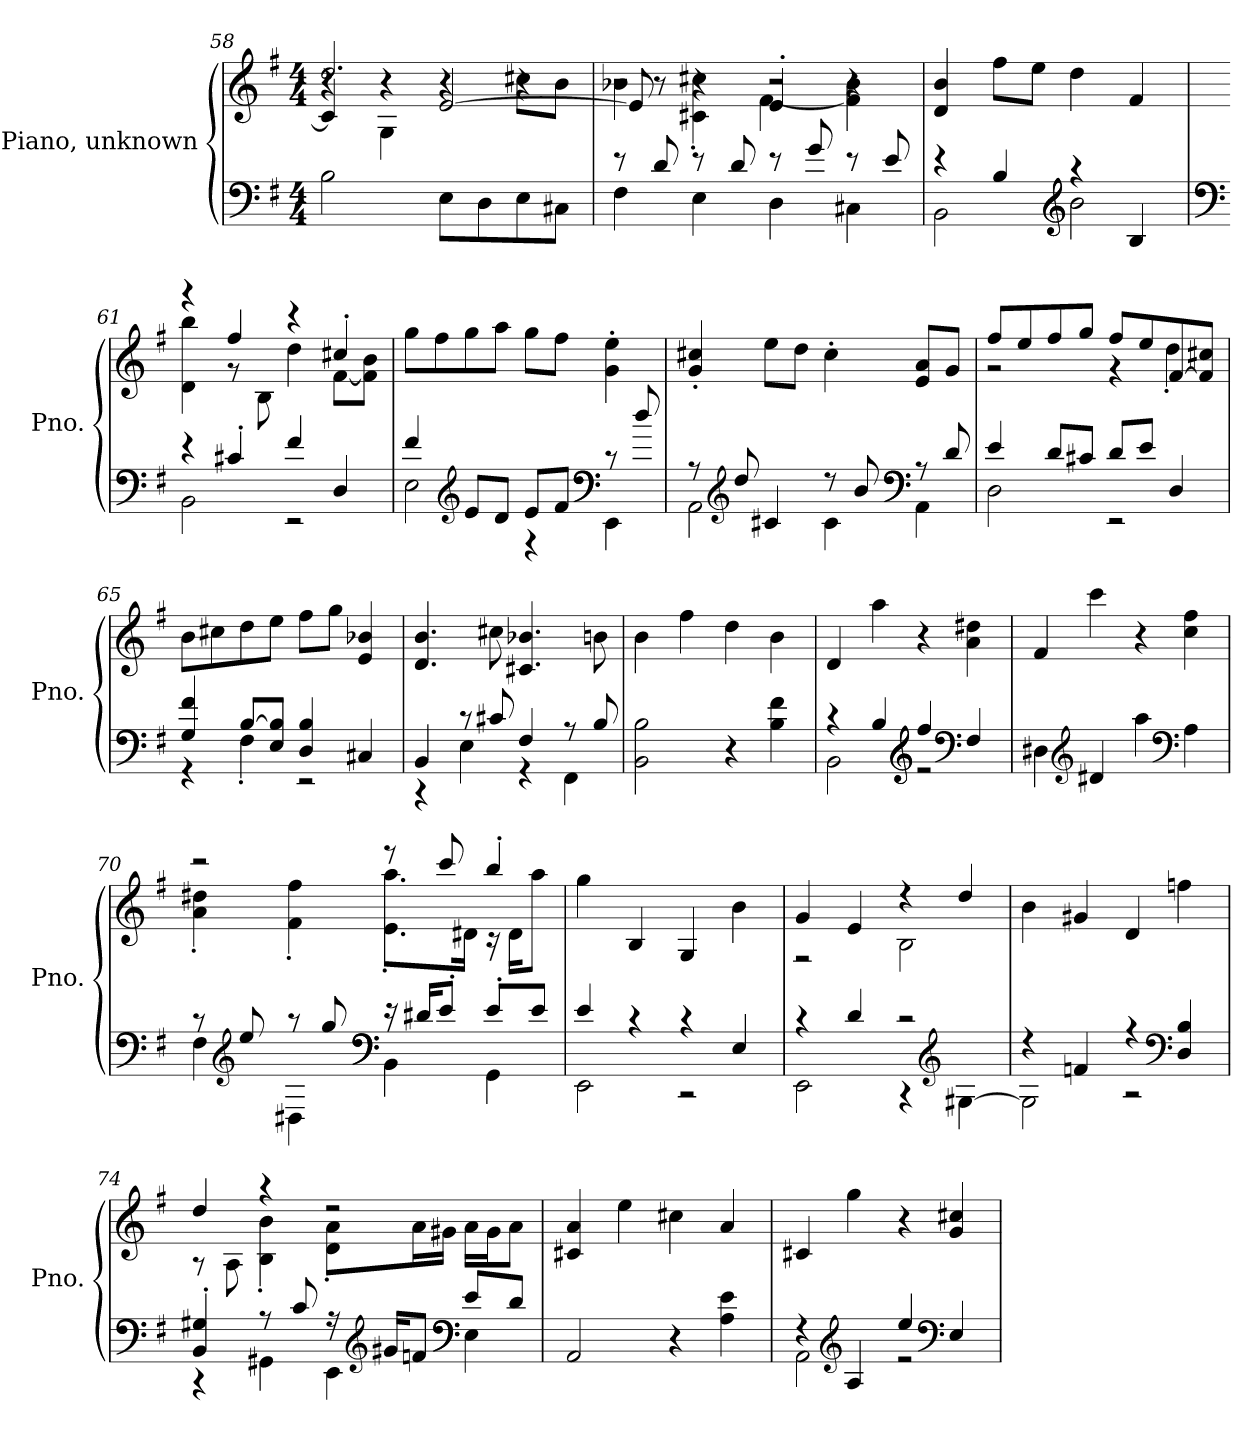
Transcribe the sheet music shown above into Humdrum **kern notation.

**kern	**kern
*part1	*part1
*staff2	*staff1
*I"Piano, unknown	*
*I'Pno.	*
*clefF4	*clefG2
*k[f#]	*k[f#]
*M4/4	*M4/4
=58	=58
*	*^
*	*	*^
2B\	2.dd/	4r	4c#/]
.	.	4G\	4r
8E\L	.	4r	[2e/
8D\	.	.	.
8E\	4r	8cc#X\L	.
8C#X\J	.	8b\J	.
!!LO:LB:g=z	!!	!!
=59	=59	=59	=59
*^	*	*	*
8r	4F#\	2r	4b-X\	8e/]
8d/	.	.	.	8r
8r	4E\	.	4c#X\' 4cc#X\'	4r
8d/	.	.	.	.
8r	4D\	4e'/	[4f#\	2r
8g/	.	.	.	.
8r	4C#X\	4r	4f#\] 4b-\	.
8e/	.	.	.	.
*	*	*v	*v	*v
=60	=60	=60
4r	2BB\	4d/ 4b/
4B/	.	8ff#\L
.	.	8ee\J
*clefG2	*	*
4r	2b\	4dd\
4B/	.	4f#/
=61	=61	=61
*clefF4	*	*
*	*	*^
4r	2BB\	4r	4d\ 4bb\
4c#X'/	.	4ff#/	8r
.	.	.	8B\
4f#/	2r	4r	4dd\
4D/	.	4cc#X'/	[8f#\L
.	.	.	8f#\] 8b\J
*	*	*v	*v
=62	=62	=62
4f#/	2E\	8gg\L
.	.	8ff#\
*clefG2	*	*
8e/L	.	8gg\
8d/J	.	8aa\J
8e/L	4r	8gg\L
8f#/J	.	8ff#\J
*clefF4	*	*
8r	4EE\	4g\' 4ee\'
8dd/	.	.
!!LO:LB:g=z
=63	=63	=63
8r	2AA\	4g/' 4cc#X/'
*clefG2	*	*
8dd/	.	.
4c#X/	.	8ee\L
.	.	8dd\J
8r	4c#\	4cc#'\
8b/	.	.
*clefF4	*	*
8r	4AA\	8e/ 8a/L
8d/	.	8g/J
=64	=64	=64
*	*	*^
4e/	2D\	8ff#/L	2r
.	.	8ee/	.
8d/L	.	8ff#/	.
8c#X/J	.	8gg/J	.
8d/L	2r	8ff#/L	4r
8e/J	.	8ee/	.
4D/	.	[8f#/	4dd'\
.	.	8f#/] 8cc#X/J	.
*	*	*v	*v
=65	=65	=65
4G/ 4f#/	4r	8b\L
.	.	8cc#X\
[8B/L	4F#'\	8dd\
8E/ 8B/]J	.	8ee\J
4D/ 4B/	2r	8ff#\L
.	.	8gg\J
4C#X/	.	4e/ 4b-X/
!!LO:LB:g=z
=66	=66	=66
4BB/	4r	4.d/ 4.b/
8r	4E\	.
8c#X/	.	8cc#X\
4F#/	4r	4.c#X/ 4.b-X/
8r	4FF#\	.
8B/	.	8bn\
*v	*v	*
=67	=67
2BB\ 2B\	4b\
.	4ff#\
4r	4dd\
4B\ 4f#\	4b\
=68	=68
*^	*
4r	2BB\	4d/
4B/	.	4aa\
*clefG2	*	*
4ff#/	2r	4r
*clefF4	*	*
4F#/	.	4a\ 4dd#X\
*v	*v	*
=69	=69
4D#X\	4f#/
*clefG2	*
4d#X/	4ccc\
4aa\	4r
*clefF4	*
4A\	4cc\ 4ff#\
!!LO:PB:g=z
=70	=70
*^	*^
8r	4F#\	2r	4a\' 4dd#X\'
*clefG2	*	*	*
8ee/	.	.	.
8r	4D#X\	.	4f#\' 4ff#\'
8gg/	.	.	.
*clefF4	*	*	*
16r	4BB\	8r	8.e\' 8.aa\'L
16d#X/KL	.	.	.
8e'/J	.	8ccc/	.
.	.	.	16d#X\Jk
8e'/L	4GG\	4bb'/	16r
.	.	.	16d#\KL
8e/J	.	.	8aa\J
*	*	*v	*v
=71	=71	=71
4e/	2EE\	4gg\
4r	.	4B/
4r	2r	4G/
4E/	.	4b\
=72	=72	=72
*	*	*^
4r	2EE\	4g/	2r
4d/	.	4e/	.
2r	4r	4r	2B\
*clefG2	*	*	*
.	[4G#X\	4dd/	.
*	*	*v	*v
=73	=73	=73
4r	2G#\]	4b\
4fn/	.	4g#X/
4r	2r	4d/
*clefF4	*	*
4D/ 4B/	.	4ffn\
!!LO:LB:g=z
=74	=74	=74
*	*	*^
4BB/' 4G#X/'	4r	4dd/	8r
.	.	.	8A\
8r	4GG#X\	4r	4B\' 4b\'
8c/	.	.	.
16r	4EE\	2r	8d\' 8a\'L
*clefG2	*	*	*
16g#X/KL	.	.	.
8fn/J	.	.	16a\L
.	.	.	16g#X\JJ
*clefF4	*	*	*
8e/L	4E\	.	16a\LL
.	.	.	16g#\J
8d/J	.	.	8a\J
*v	*v	*	*
*	*v	*v
=75	=75
2AA/	4c#X/ 4a/
.	4ee\
4r	4cc#X\
4A\ 4e\	4a/
=76	=76
*^	*
4r	2AA\	4c#X/
*clefG2	*	*
4A/	.	4gg\
4ee/	2r	4r
*clefF4	*	*
4E/	.	4g/ 4cc#X/
*v	*v	*
=	=
*-	*-
